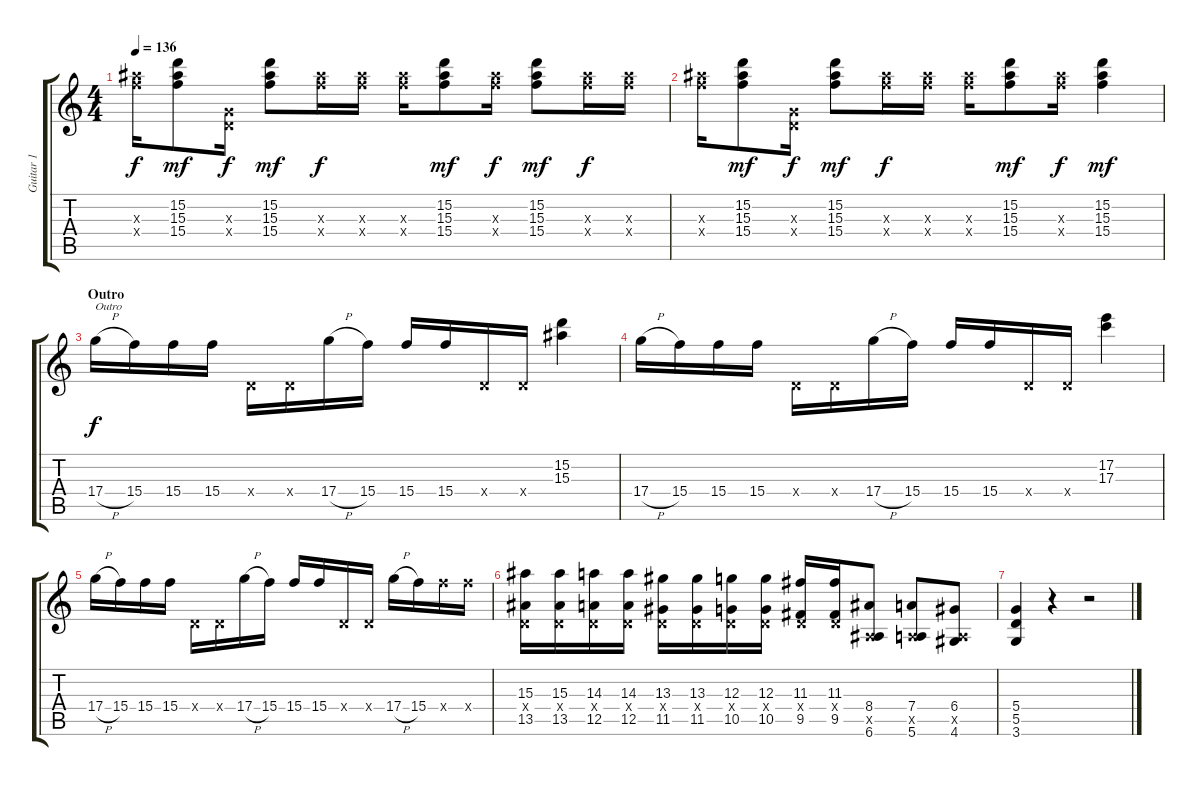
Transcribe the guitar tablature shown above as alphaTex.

\track ("Guitar 1" "Guitar 1") {instrument distortionguitar}
\staff {score tabs}
\tuning (E4 B3 G3 D3 A2 E2) {hide}
\ts (4 4)
\tempo 136
\clef g2
\ks c
(15.3{x} 15.4{x}).16{dy f} (15.2 15.3 15.4).8{dy mf} (0.3{x} 0.4{x}).16{dy f} (15.2 15.3 15.4).8{dy mf} (15.3{x} 15.4{x}).16{dy f} (15.3{x} 15.4{x}).16 (15.3{x} 15.4{x}).16 (15.2 15.3 15.4).8{dy mf} (15.3{x} 15.4{x}).16{dy f} (15.2 15.3 15.4).8{dy mf} (15.3{x} 15.4{x}).16{dy f} (15.3{x} 15.4{x}).16 |
(15.3{x} 15.4{x}).16 (15.2 15.3 15.4).8{dy mf} (0.3{x} 0.4{x}).16{dy f} (15.2 15.3 15.4).8{dy mf} (15.3{x} 15.4{x}).16{dy f} (15.3{x} 15.4{x}).16 (15.3{x} 15.4{x}).16 (15.2 15.3 15.4).8{dy mf} (15.3{x} 15.4{x}).16{dy f} (15.2 15.3 15.4).4{dy mf} |
\section ("" "Outro")
17.4{h}.16{txt "Outro" dy f} 15.4.16 15.4.16 15.4.16 0.4{x}.16 0.4{x}.16 17.4{h}.16 15.4.16 15.4.16 15.4.16 0.4{x}.16 0.4{x}.16 (15.2 15.3).4 |
17.4{h}.16 15.4.16 15.4.16 15.4.16 0.4{x}.16 0.4{x}.16 17.4{h}.16 15.4.16 15.4.16 15.4.16 0.4{x}.16 0.4{x}.16 (17.2 17.3).4 |
17.4{h}.16 15.4.16 15.4.16 15.4.16 0.4{x}.16 0.4{x}.16 17.4{h}.16 15.4.16 15.4.16 15.4.16 0.4{x}.16 0.4{x}.16 17.4{h}.16 15.4.16 15.4{x}.16 15.4{x}.16 |
(15.3 0.4{x} 13.5).16 (15.3 0.4{x} 13.5).16 (14.3 0.4{x} 12.5).16 (14.3 0.4{x} 12.5).16 (13.3 0.4{x} 11.5).16 (13.3 0.4{x} 11.5).16 (12.3 0.4{x} 10.5).16 (12.3 0.4{x} 10.5).16 (11.3 0.4{x} 9.5).16 (11.3 0.4{x} 9.5).16 (8.4 0.5{x} 6.6).8 (7.4 0.5{x} 5.6).8 (6.4 0.5{x} 4.6).8 |
(5.4 5.5 3.6).4 r.4 r.2
